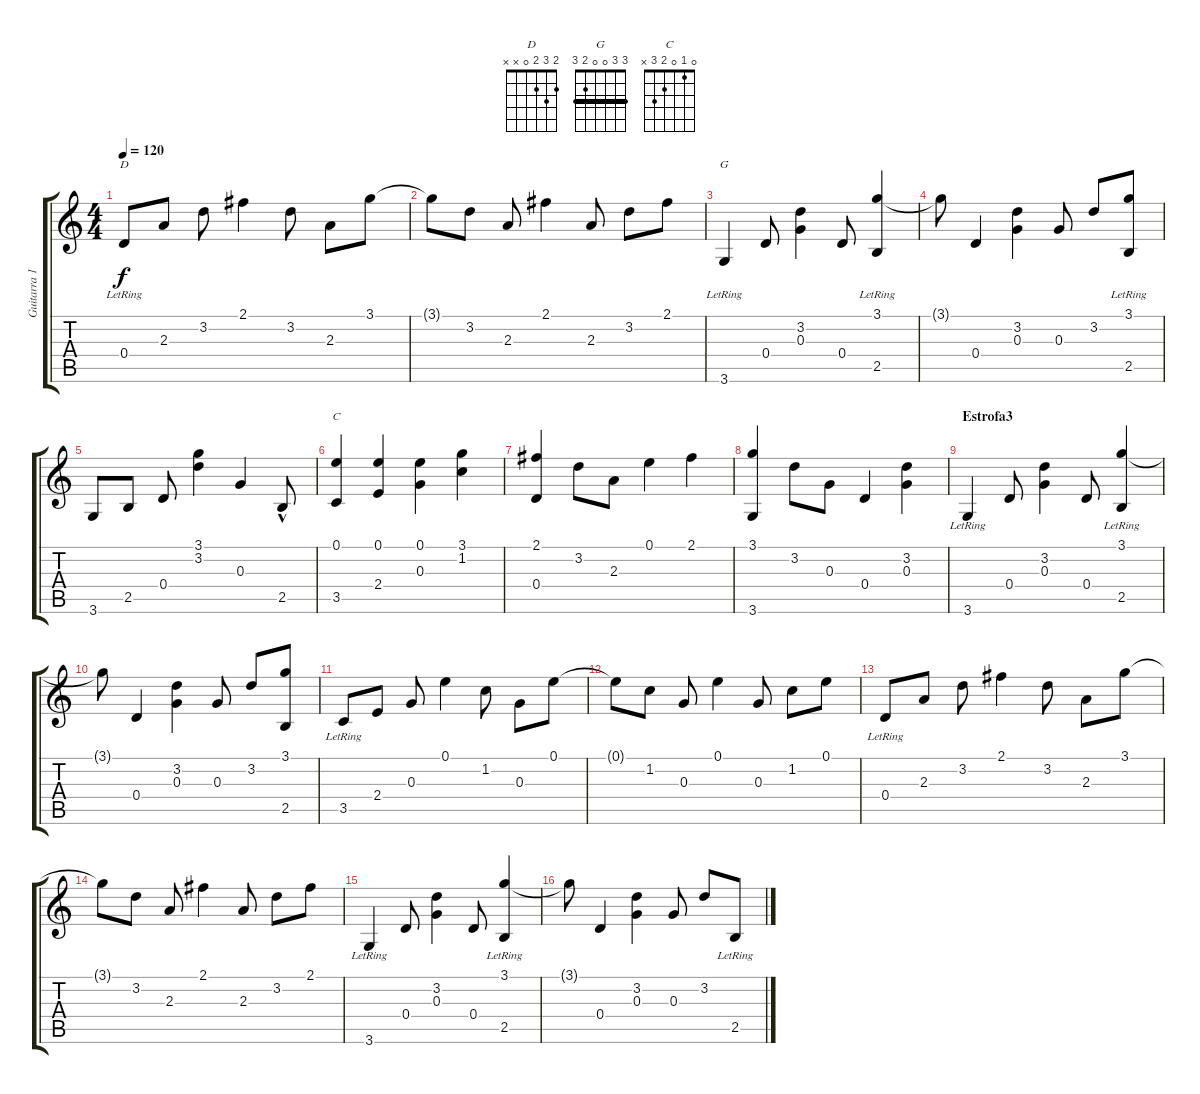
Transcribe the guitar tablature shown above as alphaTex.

\track ("Guitarra 1" "Guitarra 1") {instrument acousticguitarnylon}
\staff {score tabs}
\tuning (E4 B3 G3 D3 A2 E2) {hide}
\chord ("D" 2 3 2 0 x x)
\chord ("G" 3 3 0 0 2 3) {barre 3}
\chord ("C" 0 1 0 2 3 x)
\ts (4 4)
\tempo 120
\clef g2
\ks c
0.4{lr}.8{ch "D" dy f} 2.3.8 3.2.8 2.1.4 3.2.8 2.3.8 3.1.8 |
3.1{t}.8 3.2.8 2.3.8 2.1.4 2.3.8 3.2.8 2.1.8 |
3.6{lr}.4{ch "G"} 0.4.8 (3.2 0.3).4 0.4.8 (3.1 2.5{lr}).4 |
3.1{t}.8 0.4.4 (3.2 0.3).4 0.3.8 3.2.8 (3.1 2.5{lr}).8 |
3.6.8 2.5.8 0.4.8 (3.1 3.2).4 0.3.4 2.5{hac}.8 |
(0.1 3.5).4{ch "C"} (0.1 2.4).4 (0.1 0.3).4 (3.1 1.2).4 |
(2.1 0.4).4 3.2.8 2.3.8 0.1.4 2.1.4 |
(3.1 3.6).4 3.2.8 0.3.8 0.4.4 (3.2 0.3).4 |
\section ("" "Estrofa3")
3.6{lr}.4 0.4.8 (3.2 0.3).4 0.4.8 (3.1 2.5{lr}).4 |
3.1{t}.8 0.4.4 (3.2 0.3).4 0.3.8 3.2.8 (3.1 2.5).8 |
3.5{lr}.8 2.4.8 0.3.8 0.1.4 1.2.8 0.3.8 0.1.8 |
0.1{t}.8 1.2.8 0.3.8 0.1.4 0.3.8 1.2.8 0.1.8 |
0.4{lr}.8 2.3.8 3.2.8 2.1.4 3.2.8 2.3.8 3.1.8 |
3.1{t}.8 3.2.8 2.3.8 2.1.4 2.3.8 3.2.8 2.1.8 |
3.6{lr}.4 0.4.8 (3.2 0.3).4 0.4.8 (3.1 2.5{lr}).4 |
3.1{t}.8 0.4.4 (3.2 0.3).4 0.3.8 3.2.8 2.5{lr}.8
